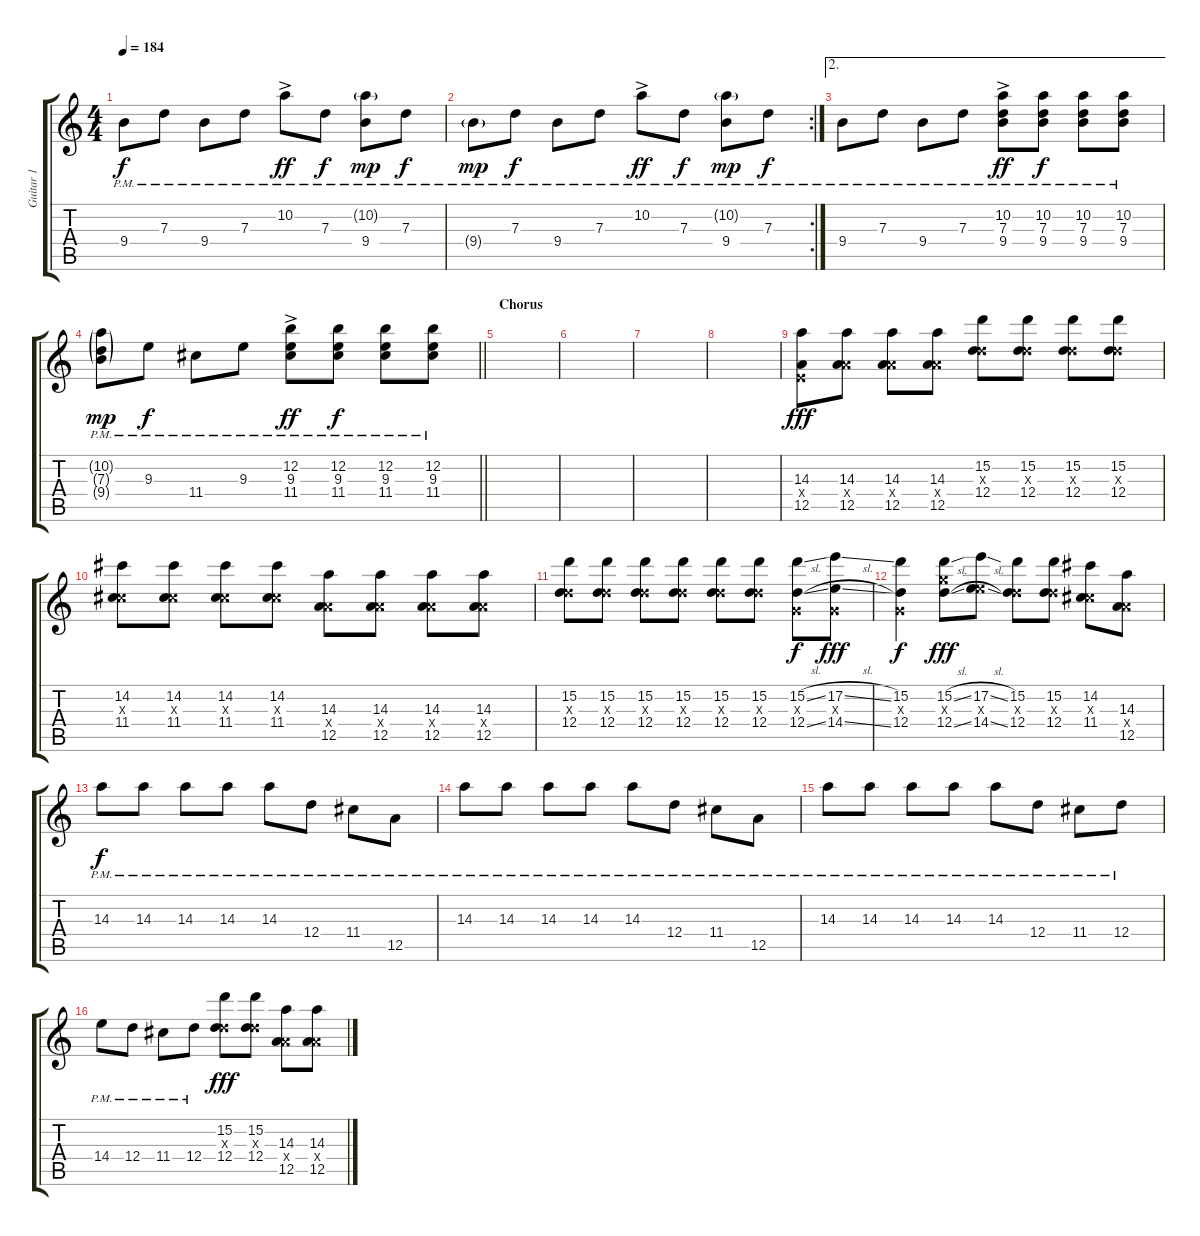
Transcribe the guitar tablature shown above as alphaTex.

\track ("Guitar 1" "Guitar 1") {instrument overdrivenguitar}
\staff {score tabs}
\tuning (E4 B3 G3 D3 A2 D2) {hide}
\ts (4 4)
\tempo 184
\clef g2
\ks c
9.4{pm}.8{dy f} 7.3{pm}.8 9.4{pm}.8 7.3{pm}.8 10.2{ac pm}.8{dy ff} 7.3{pm}.8{dy f} (10.2{g pm} 9.4{pm}).8{dy mp} 7.3{pm}.8{dy f} |
\rc 2
9.4{g pm}.8{dy mp} 7.3{pm}.8{dy f} 9.4{pm}.8 7.3{pm}.8 10.2{ac pm}.8{dy ff} 7.3{pm}.8{dy f} (10.2{g pm} 9.4{pm}).8{dy mp} 7.3{pm}.8{dy f} |
\ae 2
9.4{pm}.8 7.3{pm}.8 9.4{pm}.8 7.3{pm}.8 (10.2{ac pm} 7.3{ac} 9.4{ac}).8{dy ff} (10.2 7.3{pm} 9.4).8{dy f} (10.2{pm} 7.3 9.4{pm}).8 (10.2 7.3{pm} 9.4).8 |
\barLineRight lightlight
(10.2{g} 7.3{g} 9.4{g pm}).8{dy mp} 9.3{pm}.8{dy f} 11.4{pm}.8 9.3{pm}.8 (12.2{ac pm} 9.3{ac} 11.4{ac}).8{dy ff} (12.2 9.3{pm} 11.4).8{dy f} (12.2{pm} 9.3 11.4{pm}).8 (12.2 9.3{pm} 11.4).8 |
\section ("" "Chorus")
|
|
|
|
(14.3 2.4{x} 12.5).8{dy fff} (14.3 7.4{x} 12.5).8 (14.3 7.4{x} 12.5).8 (14.3 7.4{x} 12.5).8 (15.2 7.3{x} 12.4).8 (15.2 7.3{x} 12.4).8 (15.2 7.3{x} 12.4).8 (15.2 7.3{x} 12.4).8 |
(14.2 6.3{x} 11.4).8 (14.2 6.3{x} 11.4).8 (14.2 6.3{x} 11.4).8 (14.2 6.3{x} 11.4).8 (14.3 7.4{x} 12.5).8 (14.3 7.4{x} 12.5).8 (14.3 7.4{x} 12.5).8 (14.3 7.4{x} 12.5).8 |
(15.2 7.3{x} 12.4).8 (15.2 7.3{x} 12.4).8 (15.2 7.3{x} 12.4).8 (15.2 7.3{x} 12.4).8 (15.2 7.3{x} 12.4).8 (15.2 7.3{x} 12.4).8 (15.2{sl} 0.3{x} 12.4{sl}).8{dy f} (17.2{sl} 0.3{x} 14.4{sl}).8{dy fff} |
(15.2 0.3{x} 12.4).4{dy f} (15.2{sl} 12.3{x} 12.4{sl}).8{dy fff} (17.2{sl} 9.3{x} 14.4{sl}).8 (15.2 7.3{x} 12.4).8 (15.2 7.3{x} 12.4).8 (14.2 6.3{x} 11.4).8 (14.3 7.4{x} 12.5).8 |
14.3{pm}.8{dy f} 14.3{pm}.8 14.3{pm}.8 14.3{pm}.8 14.3{pm}.8 12.4{pm}.8 11.4{pm}.8 12.5{pm}.8 |
14.3{pm}.8 14.3{pm}.8 14.3{pm}.8 14.3{pm}.8 14.3{pm}.8 12.4{pm}.8 11.4{pm}.8 12.5{pm}.8 |
14.3{pm}.8 14.3{pm}.8 14.3{pm}.8 14.3{pm}.8 14.3{pm}.8 12.4{pm}.8 11.4{pm}.8 12.4{pm}.8 |
14.4{pm}.8 12.4{pm}.8 11.4{pm}.8 12.4{pm}.8 (15.2 7.3{x} 12.4).8{dy fff} (15.2 7.3{x} 12.4).8 (14.3 7.4{x} 12.5).8 (14.3 7.4{x} 12.5).8
